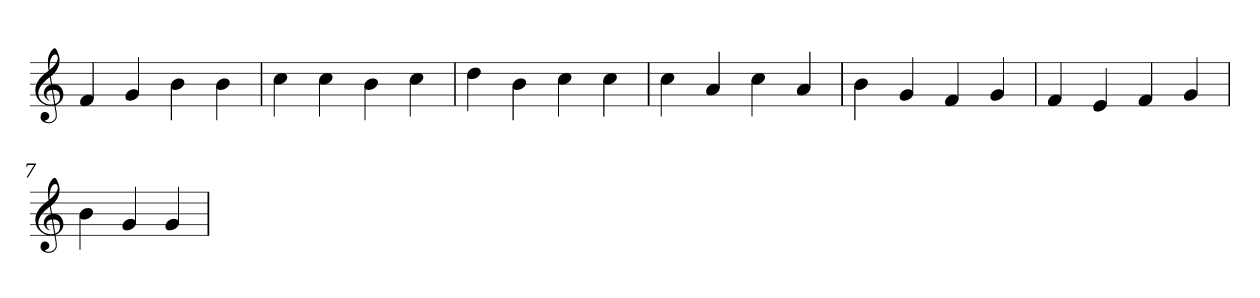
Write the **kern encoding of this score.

**kern
*part1
*staff1
*clefG2
=1
4f
4g
4b
4b
=2
4cc
4cc
4b
4cc
=3
4dd
4b
4cc
4cc
=4
4cc
4a
4cc
4a
=5
4b
4g
4f
4g
=6
4f
4e
4f
4g
=7
4b
4g
4g
=
*-
